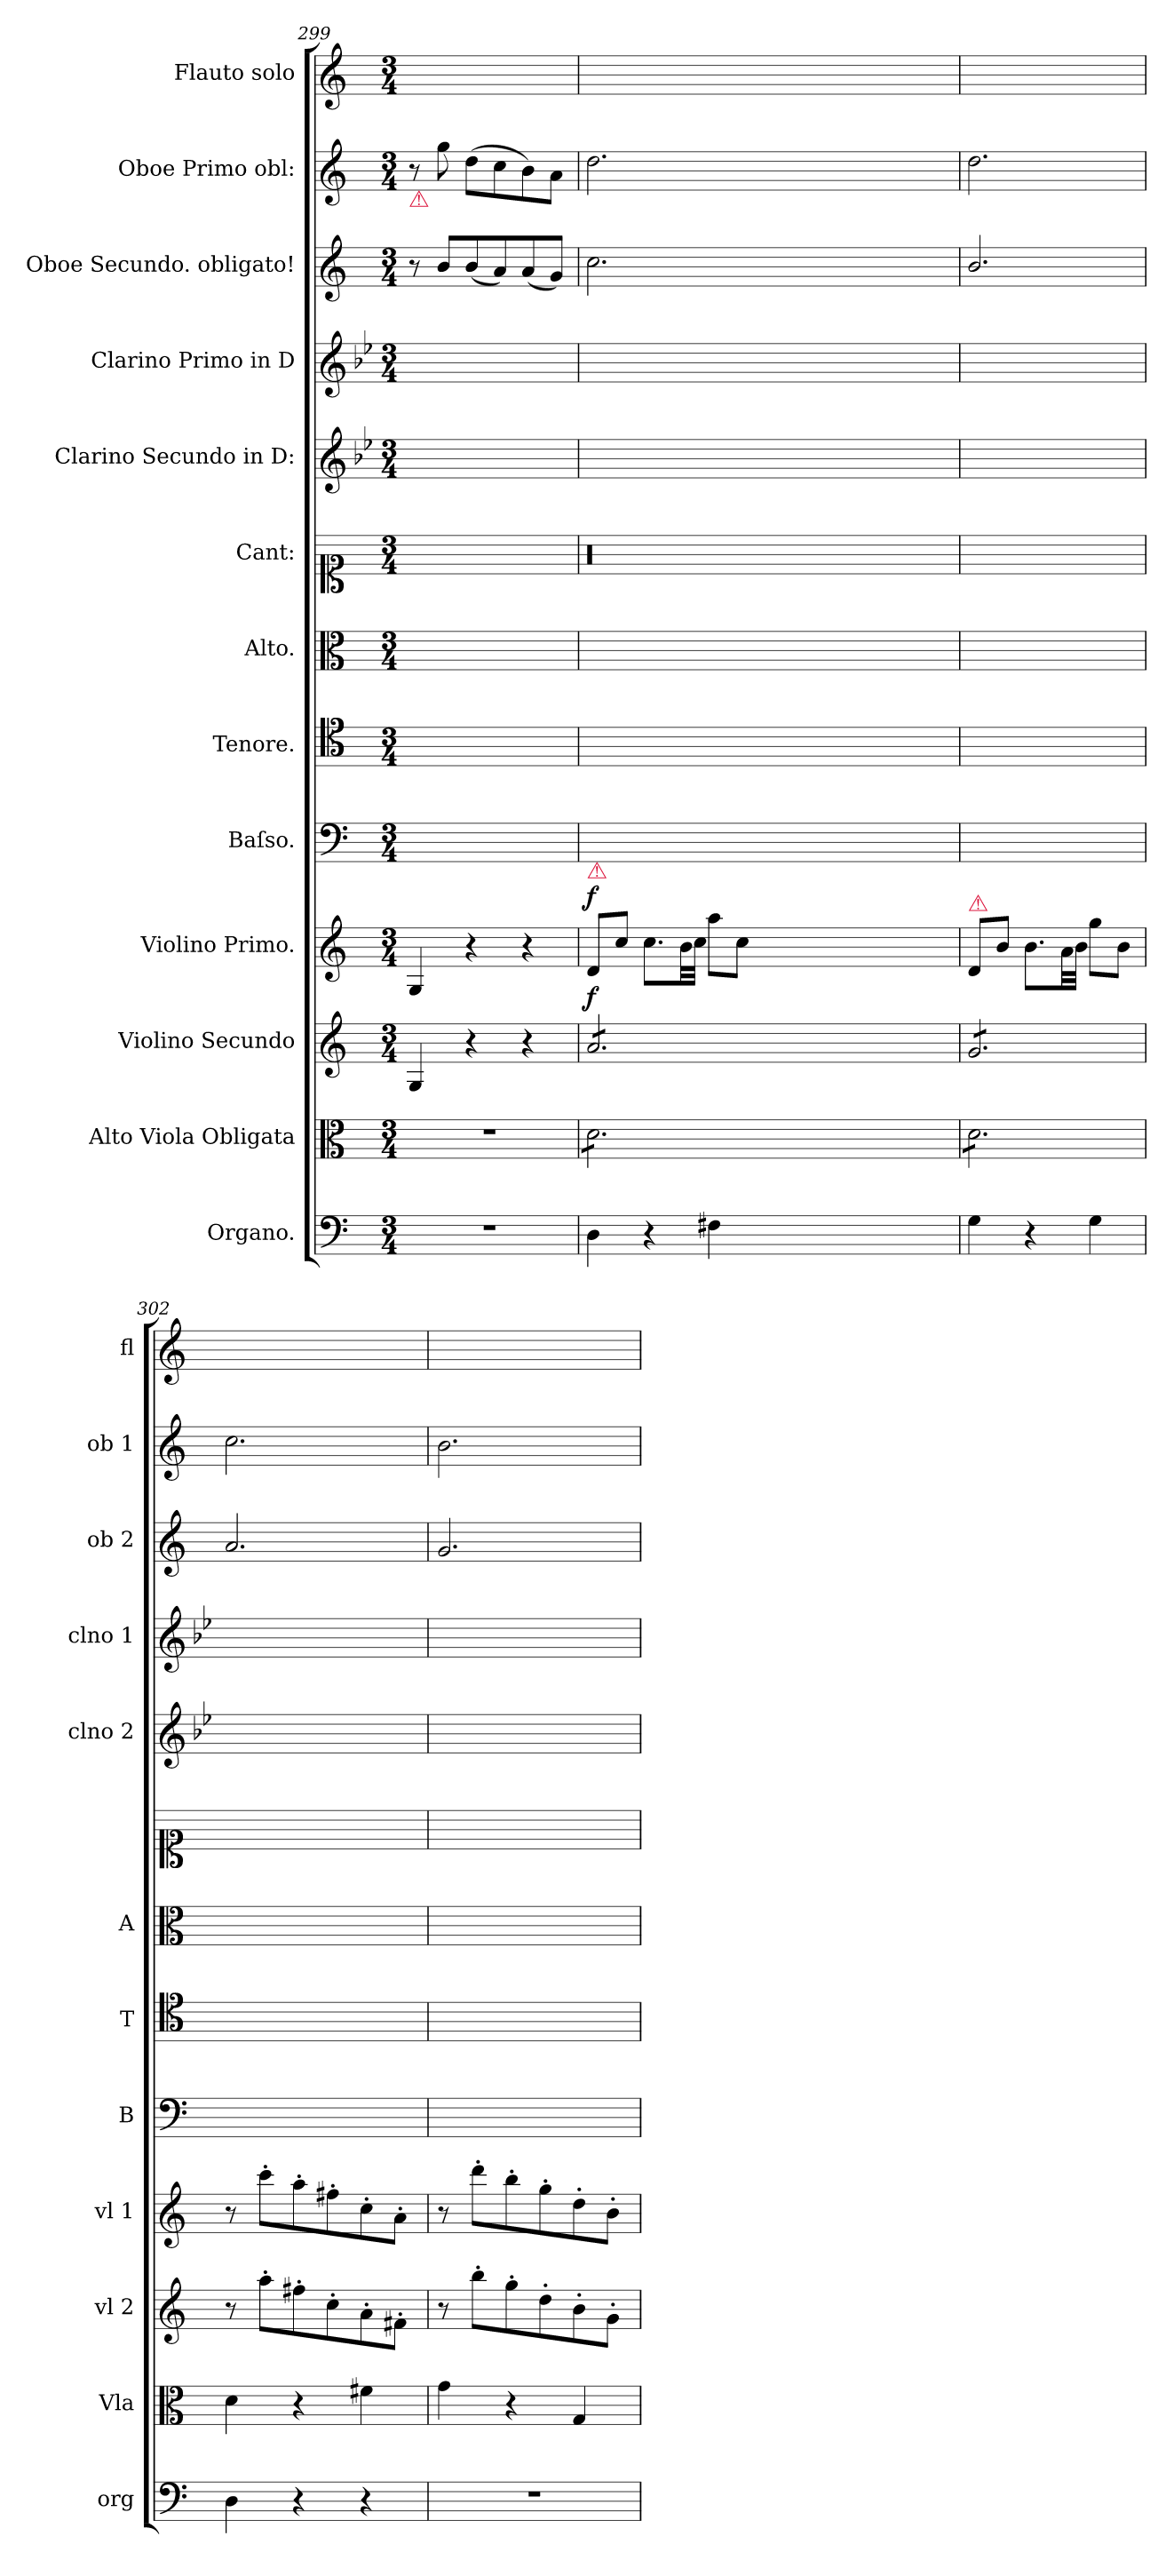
**kern	**kern	**kern	**dynam	**kern	**dynam	**kern	**kern	**kern	**kern	**kern	**kern	**kern	**kern	**kern
*part13	*part12	*part11	*part11	*part10	*part10	*part9	*part8	*part7	*part6	*part5	*part4	*part3	*part2	*part1
*staff13	*staff12	*staff11	*staff11	*staff10	*staff10	*staff9	*staff8	*staff7	*staff6	*staff5	*staff4	*staff3	*staff2	*staff1
*I"Organo.	*I"Alto Viola Obligata	*I"Violino Secundo	*	*I"Violino Primo.	*	*I"Baſso.	*I"Tenore.	*I"Alto.	*I"Cant:	*I"Clarino Secundo in D:	*I"Clarino Primo in D	*I"Oboe Secundo. obligato!	*I"Oboe Primo obl:	*I"Flauto solo
*I'org	*I'Vla	*I'vl 2	*	*I'vl 1	*	*I'B	*I'T	*I'A	*	*I'clno 2	*I'clno 1	*I'ob 2	*I'ob 1	*I'fl
*clefF4	*clefC3	*clefG2	*	*clefG2	*	*clefF4	*clefC4	*clefC3	*clefC1	*clefG2	*clefG2	*clefG2	*clefG2	*clefG2
*	*	*	*	*	*	*	*	*	*	*ITrd-1c-2	*ITrd-1c-2	*	*	*
*k[]	*k[]	*k[]	*	*k[]	*	*k[]	*k[]	*k[]	*k[]	*k[]	*k[]	*k[]	*k[]	*k[]
*C:	*C:	*C:	*	*C:	*	*C:	*C:	*C:	*C:	*C:	*C:	*C:	*C:	*C:
*M3/4	*M3/4	*M3/4	*	*M3/4	*	*M3/4	*M3/4	*M3/4	*M3/4	*M3/4	*M3/4	*M3/4	*M3/4	*M3/4
=299	=299	=299	=299	=299	=299	=299	=299	=299	=299	=299	=299	=299	=299	=299
!	!	!	!	!	!	!	!	!	!	!	!	!	!LO:TX:b:color=crimson:t=⚠	!
2.r	2.r	4G/	.	4G/	.	2.ryy	2.ryy	2.ryy	2.ryy	2.ryy	2.ryy	8r	8r	2.ryy
.	.	.	.	.	.	.	.	.	.	.	.	8b/L	8gg\	.
.	.	4r	.	4r	.	.	.	.	.	.	.	(<8b/	(>8dd\L	.
.	.	.	.	.	.	.	.	.	.	.	.	8a/)	8cc\	.
.	.	4r	.	4r	.	.	.	.	.	.	.	(<8a/	8b\)	.
.	.	.	.	.	.	.	.	.	.	.	.	8g/J)	8a\J	.
=300	=300	=300	=300	=300	=300	=300	=300	=300	=300	=300	=300	=300	=300	=300
!	!	!	!	!LO:TX:a:color=crimson:t=⚠	!	!	!	!	!	!	!	!	!	!
!	!	!	!LO:DY:a	!	!LO:DY:a	!	!	!	!LO:N:vis=00	!	!	!	!	!
*	*tremolo	*	*	*	*	*	*	*	*	*	*	*	*	*
*	*	*tremolo	*	*	*	*	*	*	*	*	*	*	*	*
4D\	8d\L	8a/L	f	8d/L	f	2.ryy	2.ryy	2.ryy	0.r	2.ryy	2.ryy	2.cc\	2.dd\	2.ryy
.	8d\	8a/	.	8cc\J	.	.	.	.	.	.	.	.	.	.
4r	8d\	8a/	.	8.cc\L	.	.	.	.	.	.	.	.	.	.
.	8d\	8a/	.	.	.	.	.	.	.	.	.	.	.	.
.	.	.	.	32b\LL	.	.	.	.	.	.	.	.	.	.
.	.	.	.	32cc\JJJ	.	.	.	.	.	.	.	.	.	.
4F#X\	8d\	8a/	.	8aa\L	.	.	.	.	.	.	.	.	.	.
.	8d\J	8a/J	.	8cc\J	.	.	.	.	.	.	.	.	.	.
0ryy	0ryy	0ryy	.	0ryy	.	0ryy	0ryy	0ryy	.	0ryy	0ryy	0ryy	0ryy	0ryy
4ryy	4ryy	4ryy	.	4ryy	.	4ryy	4ryy	4ryy	.	4ryy	4ryy	4ryy	4ryy	4ryy
=301	=301	=301	=301	=301	=301	=301	=301	=301	=301	=301	=301	=301	=301	=301
!	!	!	!	!LO:TX:a:color=crimson:t=⚠	!	!	!	!	!	!	!	!	!	!
4G\	8d\L	8g/L	.	8d/L	.	2.ryy	2.ryy	2.ryy	2.ryy	2.ryy	2.ryy	2.b/	2.dd\	2.ryy
.	8d\	8g/	.	8b\J	.	.	.	.	.	.	.	.	.	.
4r	8d\	8g/	.	8.b\L	.	.	.	.	.	.	.	.	.	.
.	8d\	8g/	.	.	.	.	.	.	.	.	.	.	.	.
.	.	.	.	32a\LL	.	.	.	.	.	.	.	.	.	.
.	.	.	.	32b\JJJ	.	.	.	.	.	.	.	.	.	.
4G\	8d\	8g/	.	8gg\L	.	.	.	.	.	.	.	.	.	.
.	8d\J	8g/J	.	8b\J	.	.	.	.	.	.	.	.	.	.
*	*	*Xtremolo	*	*	*	*	*	*	*	*	*	*	*	*
*	*Xtremolo	*	*	*	*	*	*	*	*	*	*	*	*	*
=302	=302	=302	=302	=302	=302	=302	=302	=302	=302	=302	=302	=302	=302	=302
4D\	4d\	8r	.	8r	.	2.ryy	2.ryy	2.ryy	2.ryy	2.ryy	2.ryy	2.a/	2.cc\	2.ryy
.	.	8aa'>\L	.	8ccc'>\L	.	.	.	.	.	.	.	.	.	.
4r	4r	8ff#X'>\	.	8aa'>\	.	.	.	.	.	.	.	.	.	.
.	.	8cc'>\	.	8ff#X'>\	.	.	.	.	.	.	.	.	.	.
4r	4f#X\	8a'>\	.	8cc'>\	.	.	.	.	.	.	.	.	.	.
.	.	8f#X'>\J	.	8a'>\J	.	.	.	.	.	.	.	.	.	.
=303	=303	=303	=303	=303	=303	=303	=303	=303	=303	=303	=303	=303	=303	=303
2.r	4g\	8r	.	8r	.	2.ryy	2.ryy	2.ryy	2.ryy	2.ryy	2.ryy	2.g/	2.b\	2.ryy
.	.	8bb'>\L	.	8ddd'>\L	.	.	.	.	.	.	.	.	.	.
.	4r	8gg'>\	.	8bb'>\	.	.	.	.	.	.	.	.	.	.
.	.	8dd'>\	.	8gg'>\	.	.	.	.	.	.	.	.	.	.
.	4G/	8b'>\	.	8dd'>\	.	.	.	.	.	.	.	.	.	.
.	.	8g'>\J	.	8b'>\J	.	.	.	.	.	.	.	.	.	.
=	=	=	=	=	=	=	=	=	=	=	=	=	=	=
*-	*-	*-	*-	*-	*-	*-	*-	*-	*-	*-	*-	*-	*-	*-
